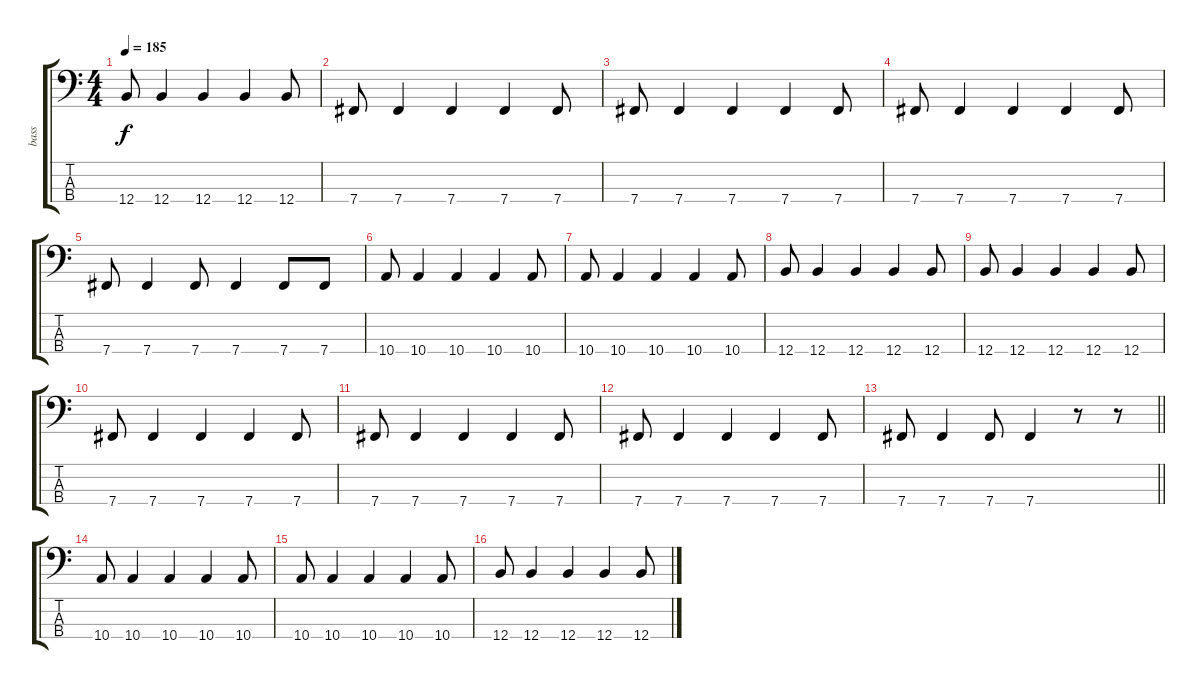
\track ("bass" "bass") {instrument electricbasspick}
\staff {score tabs}
\tuning (E2 B1 Gb1 B0) {hide}
\ts (4 4)
\tempo 185
\clef f4
\ks c
12.4.8{dy f} 12.4.4 12.4.4 12.4.4 12.4.8 |
7.4.8 7.4.4 7.4.4 7.4.4 7.4.8 |
7.4.8 7.4.4 7.4.4 7.4.4 7.4.8 |
7.4.8 7.4.4 7.4.4 7.4.4 7.4.8 |
7.4.8 7.4.4 7.4.8 7.4.4 7.4.8 7.4.8 |
10.4.8 10.4.4 10.4.4 10.4.4 10.4.8 |
10.4.8 10.4.4 10.4.4 10.4.4 10.4.8 |
12.4.8 12.4.4 12.4.4 12.4.4 12.4.8 |
12.4.8 12.4.4 12.4.4 12.4.4 12.4.8 |
7.4.8 7.4.4 7.4.4 7.4.4 7.4.8 |
7.4.8 7.4.4 7.4.4 7.4.4 7.4.8 |
7.4.8 7.4.4 7.4.4 7.4.4 7.4.8 |
\barLineRight lightlight
7.4.8 7.4.4 7.4.8 7.4.4 r.8 r.8 |
10.4.8 10.4.4 10.4.4 10.4.4 10.4.8 |
10.4.8 10.4.4 10.4.4 10.4.4 10.4.8 |
12.4.8 12.4.4 12.4.4 12.4.4 12.4.8
